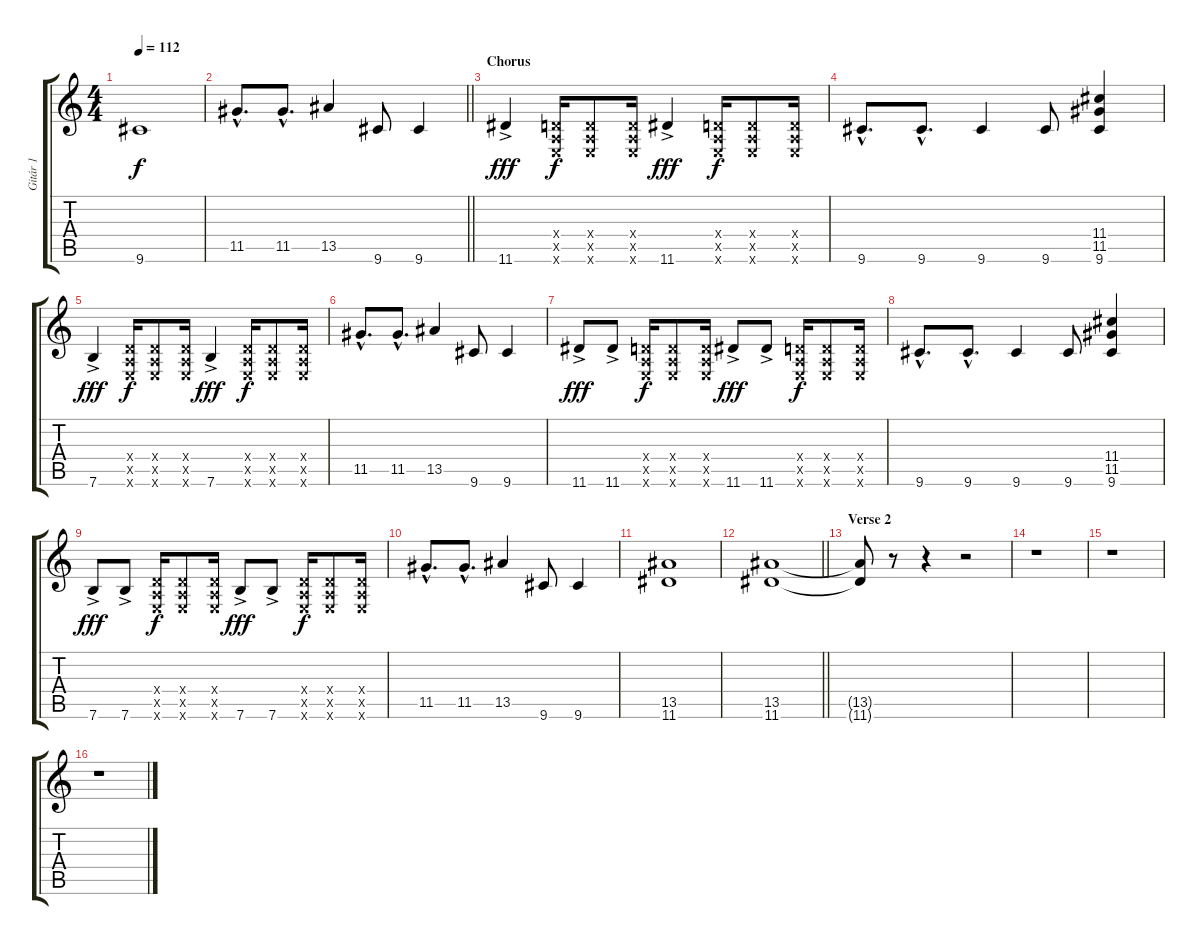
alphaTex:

\track ("Gitár 1" "Gitár 1") {instrument distortionguitar}
\staff {score tabs}
\tuning (E4 B3 G3 D3 A2 E2) {hide}
\ts (4 4)
\tempo 112
\clef g2
\ks c
9.6.1{dy f} |
\barLineRight lightlight
11.5{hac}.8{d} 11.5{hac}.8{d} 13.5.4 9.6.8 9.6.4 |
\section ("" "Chorus")
11.6{ac}.4{dy fff} (0.4{x} 0.5{x} 0.6{x}).16{dy f} (0.4{x} 0.5{x} 0.6{x}).8 (0.4{x} 0.5{x} 0.6{x}).16 11.6{ac}.4{dy fff} (0.4{x} 0.5{x} 0.6{x}).16{dy f} (0.4{x} 0.5{x} 0.6{x}).8 (0.4{x} 0.5{x} 0.6{x}).16 |
9.6{hac}.8{d} 9.6{hac}.8{d} 9.6.4 9.6.8 (11.4 11.5 9.6).4 |
7.6{ac}.4{dy fff} (0.4{x} 0.5{x} 0.6{x}).16{dy f} (0.4{x} 0.5{x} 0.6{x}).8 (0.4{x} 0.5{x} 0.6{x}).16 7.6{ac}.4{dy fff} (0.4{x} 0.5{x} 0.6{x}).16{dy f} (0.4{x} 0.5{x} 0.6{x}).8 (0.4{x} 0.5{x} 0.6{x}).16 |
11.5{hac}.8{d} 11.5{hac}.8{d} 13.5.4 9.6.8 9.6.4 |
11.6{ac}.8{dy fff} 11.6{ac}.8 (0.4{x} 0.5{x} 0.6{x}).16{dy f} (0.4{x} 0.5{x} 0.6{x}).8 (0.4{x} 0.5{x} 0.6{x}).16 11.6{ac}.8{dy fff} 11.6{ac}.8 (0.4{x} 0.5{x} 0.6{x}).16{dy f} (0.4{x} 0.5{x} 0.6{x}).8 (0.4{x} 0.5{x} 0.6{x}).16 |
9.6{hac}.8{d} 9.6{hac}.8{d} 9.6.4 9.6.8 (11.4 11.5 9.6).4 |
7.6{ac}.8{dy fff} 7.6{ac}.8 (0.4{x} 0.5{x} 0.6{x}).16{dy f} (0.4{x} 0.5{x} 0.6{x}).8 (0.4{x} 0.5{x} 0.6{x}).16 7.6{ac}.8{dy fff} 7.6{ac}.8 (0.4{x} 0.5{x} 0.6{x}).16{dy f} (0.4{x} 0.5{x} 0.6{x}).8 (0.4{x} 0.5{x} 0.6{x}).16 |
11.5{hac}.8{d} 11.5{hac}.8{d} 13.5.4 9.6.8 9.6.4 |
(13.5 11.6).1 |
\barLineRight lightlight
(13.5 11.6).1 |
\section ("" "Verse 2")
(13.5{t} 11.6{t}).8 r.8 r.4 r.2 |
r.1 |
r.1 |
r.1
